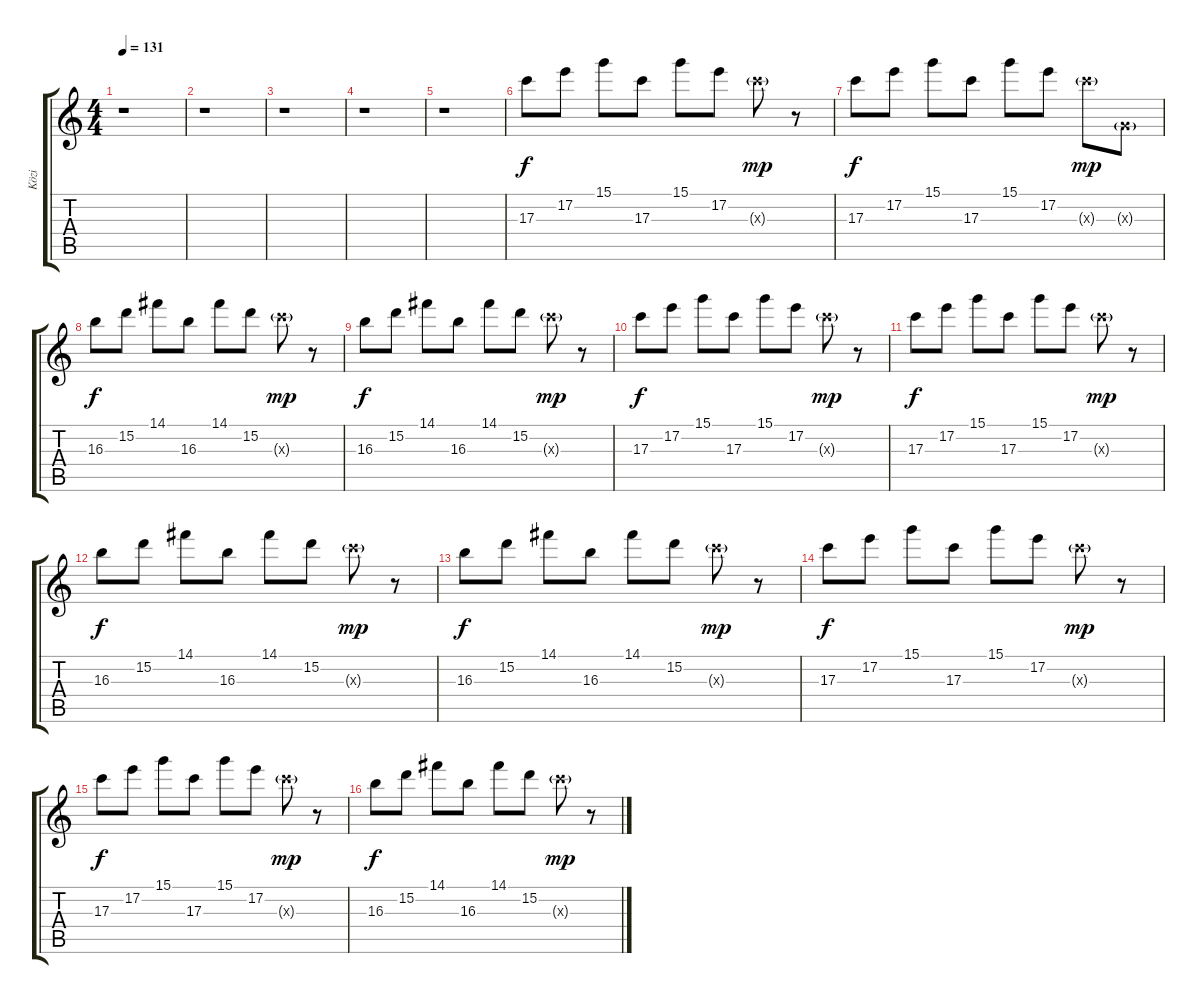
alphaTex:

\track ("Közi" "Közi") {instrument electricguitarmuted}
\staff {score tabs}
\tuning (E4 B3 G3 D3 A2 E2) {hide}
\ts (4 4)
\tempo 131
\clef g2
\ks c
r.1{dy f} |
r.1 |
r.1 |
r.1 |
r.1 |
17.3.8{volume 7 instrument kalimba} 17.2.8 15.1.8 17.3.8 15.1.8 17.2.8 17.3{g x}.8{dy mp} r.8 |
17.3.8{dy f} 17.2.8 15.1.8 17.3.8 15.1.8 17.2.8 17.3{g x}.8{dy mp} 0.3{g x}.8 |
16.3.8{dy f} 15.2.8 14.1.8 16.3.8 14.1.8 15.2.8 17.3{g x}.8{dy mp} r.8 |
16.3.8{dy f} 15.2.8 14.1.8 16.3.8 14.1.8 15.2.8 17.3{g x}.8{dy mp} r.8 |
17.3.8{dy f} 17.2.8 15.1.8 17.3.8 15.1.8 17.2.8 17.3{g x}.8{dy mp} r.8 |
17.3.8{dy f} 17.2.8 15.1.8 17.3.8 15.1.8 17.2.8 17.3{g x}.8{dy mp} r.8 |
16.3.8{dy f} 15.2.8 14.1.8 16.3.8 14.1.8 15.2.8 17.3{g x}.8{dy mp} r.8 |
16.3.8{dy f} 15.2.8 14.1.8 16.3.8 14.1.8 15.2.8 17.3{g x}.8{dy mp} r.8 |
17.3.8{dy f} 17.2.8 15.1.8 17.3.8 15.1.8 17.2.8 17.3{g x}.8{dy mp} r.8 |
17.3.8{dy f} 17.2.8 15.1.8 17.3.8 15.1.8 17.2.8 17.3{g x}.8{dy mp} r.8 |
16.3.8{dy f} 15.2.8 14.1.8 16.3.8 14.1.8 15.2.8 17.3{g x}.8{dy mp} r.8
